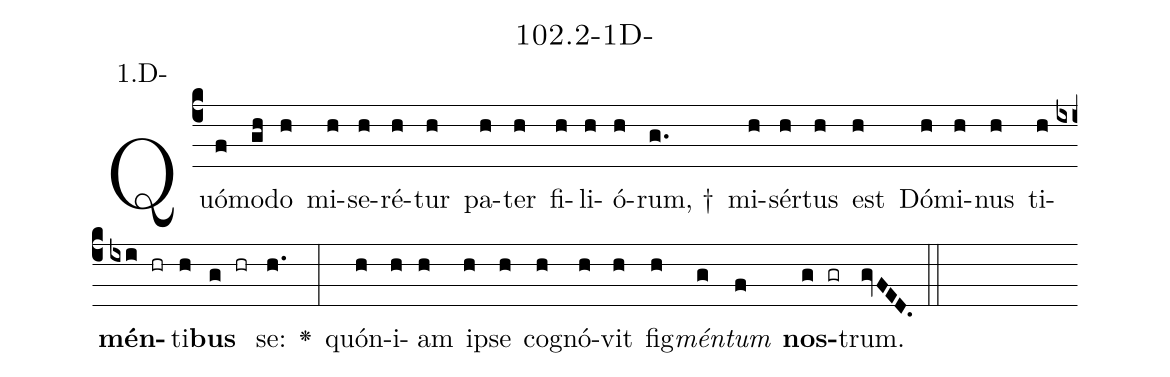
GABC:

name: 102.2-1D-;
annotation: 1.D-;
%%
(c4)Quó(f)mo(gh)do(h) mi(h)se(h)ré(h)tur(h) pa(h)ter(h) fi(h)li(h)ó(h)rum, †(g.) mi(h)sér(h)tus(h) est(h) Dó(h)mi(h)nus(h) ti(h)<b>mén</b>(ixi hr)ti(h)<b>bus</b>(g hr) se:(h.) <v>\greheightstar</v>(:) quón(h)i(h)am(h) ip(h)se(h) co(h)gnó(h)vit(h) fig(h)<i>mén</i>(g)<i>tum</i>(f) <b>nos</b>(g gr)trum.(gvFED.) (::)


%E(h) u(h) o(g) u(f) a(g) e.(gvFED.) (::)
